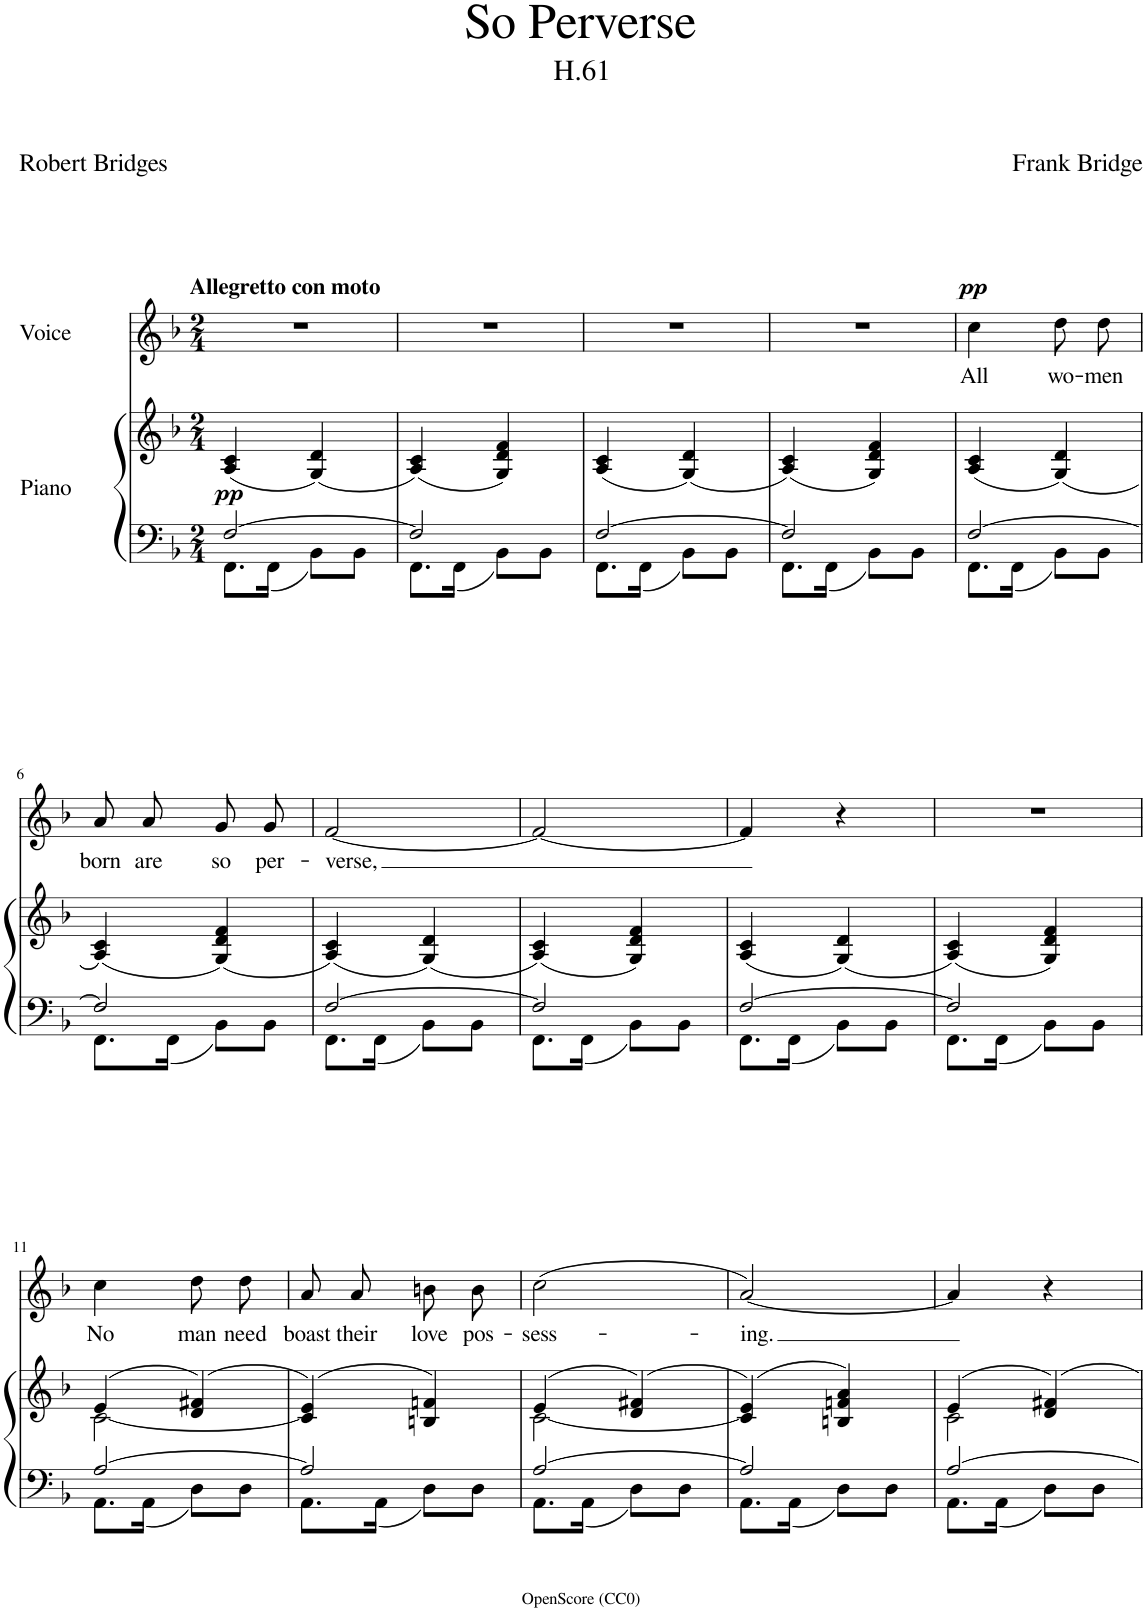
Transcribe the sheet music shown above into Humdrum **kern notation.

**kern	**kern	**dynam	**kern	**text	**dynam
*part2	*part2	*part2	*part1	*part1	*part1
*staff3	*staff2	*staff2/3	*staff1	*staff1	*staff1
*I"Piano	*	*	*I"Voice	*	*
*I'Pno	*	*	*	*	*
*clefF4	*clefG2	*	*clefG2	*	*
*k[b-]	*k[b-]	*	*k[b-]	*	*
*M2/4	*M2/4	*	*M2/4	*	*
=1	=1	=1	=1	=1	=1
*^	*	*	*	*	*
!	!	!	!	!LO:TX:a:B:t=Allegretto con moto	!	!
!	!	!	!LO:DY:b	!	!	!
[2F/	8.FF\L	(4A/ 4c/	pp	2r	.	.
.	16FF\Jk	.	.	.	.	.
.	8BB-\L	(4G/ 4d/)	.	.	.	.
.	8BB-\J	.	.	.	.	.
=2	=2	=2	=2	=2	=2	=2
2F/]	8.FF\L	(4A/ 4c/)	.	2r	.	.
.	16FF\Jk	.	.	.	.	.
.	8BB-\L	4G/ 4d/ 4f/)	.	.	.	.
.	8BB-\J	.	.	.	.	.
=3	=3	=3	=3	=3	=3	=3
[2F/	8.FF\L	(4A/ 4c/	.	2r	.	.
.	16FF\Jk	.	.	.	.	.
.	8BB-\L	(4G/ 4d/)	.	.	.	.
.	8BB-\J	.	.	.	.	.
=4	=4	=4	=4	=4	=4	=4
2F/]	8.FF\L	(4A/ 4c/)	.	2r	.	.
.	16FF\Jk	.	.	.	.	.
.	8BB-\L	4G/ 4d/ 4f/)	.	.	.	.
.	8BB-\J	.	.	.	.	.
=5	=5	=5	=5	=5	=5	=5
!	!	!	!	!	!LO:LY:b	!LO:DY:a
[2F/	8.FF\L	(4A/ 4c/	.	4cc\	All	pp
.	16FF\Jk	.	.	.	.	.
!	!	!	!	!	!LO:LY:b	!
.	8BB-\L	(4G/ 4d/)	.	8dd\L	wo-	.
!	!	!	!	!	!LO:LY:b	!
.	8BB-\J	.	.	8dd\J	-men	.
!!LO:LB:g=z
=6	=6	=6	=6	=6	=6	=6
!	!	!	!	!	!LO:LY:b	!
2F/]	8.FF\L	(4A/ 4c/)	.	8a/L	born	.
!	!	!	!	!	!LO:LY:b	!
.	.	.	.	8a/J	are	.
.	16FF\Jk	.	.	.	.	.
!	!	!	!	!	!LO:LY:b	!
.	8BB-\L	(4G/ 4d/ 4f/)	.	8g/L	so	.
!	!	!	!	!	!LO:LY:b	!
.	8BB-\J	.	.	8g/J	per-	.
=7	=7	=7	=7	=7	=7	=7
!	!	!	!	!	!LO:LY:b	!
[2F/	8.FF\L	(4A/ 4c/)	.	[2f/	-verse,	.
.	16FF\Jk	.	.	.	.	.
.	8BB-\L	(4G/ 4d/)	.	.	.	.
.	8BB-\J	.	.	.	.	.
=8	=8	=8	=8	=8	=8	=8
2F/]	8.FF\L	(4A/ 4c/)	.	2f/_	.	.
.	16FF\Jk	.	.	.	.	.
.	8BB-\L	4G/ 4d/ 4f/)	.	.	.	.
.	8BB-\J	.	.	.	.	.
=9	=9	=9	=9	=9	=9	=9
[2F/	8.FF\L	(4A/ 4c/	.	4f/]	.	.
.	16FF\Jk	.	.	.	.	.
.	8BB-\L	(4G/ 4d/)	.	4r	.	.
.	8BB-\J	.	.	.	.	.
=10	=10	=10	=10	=10	=10	=10
2F/]	8.FF\L	(4A/ 4c/)	.	2r	.	.
.	16FF\Jk	.	.	.	.	.
.	8BB-\L	4G/ 4d/ 4f/)	.	.	.	.
.	8BB-\J	.	.	.	.	.
!!LO:LB:g=z
=11	=11	=11	=11	=11	=11	=11
*	*	*^	*	*	*	*
!	!	!	!	!	!	!LO:LY:b	!
[2A/	8.AA\L	(4e/	[2c\	.	4cc\	No	.
.	16AA\Jk	.	.	.	.	.	.
!	!	!	!	!	!	!LO:LY:b	!
.	8D\L	(4d/ 4f#X/)	.	.	8dd\L	man	.
!	!	!	!	!	!	!LO:LY:b	!
.	8D\J	.	.	.	8dd\J	need	.
*	*	*v	*v	*	*	*	*
=12	=12	=12	=12	=12	=12	=12
!	!	!	!	!	!LO:LY:b	!
2A/]	8.AA\L	(>4c/] 4e/)	.	8a/L	boast	.
!	!	!	!	!	!LO:LY:b	!
.	.	.	.	8a/J	their	.
.	16AA\Jk	.	.	.	.	.
!	!	!	!	!	!LO:LY:b	!
.	8D\L	4Bn/ 4fn/)	.	8bn\L	love	.
!	!	!	!	!	!LO:LY:b	!
.	8D\J	.	.	8b\J	pos-	.
=13	=13	=13	=13	=13	=13	=13
*	*	*^	*	*	*	*
!	!	!	!	!	!	!LO:LY:b	!
[2A/	8.AA\L	(4e/	[2c\	.	(2cc\	-sess-	.
.	16AA\Jk	.	.	.	.	.	.
.	8D\L	(4d/ 4f#X/)	.	.	.	.	.
.	8D\J	.	.	.	.	.	.
*	*	*v	*v	*	*	*	*
=14	=14	=14	=14	=14	=14	=14
!	!	!	!	!	!LO:LY:b	!
2A/]	8.AA\L	(>4c/] 4e/)	.	[2a/)	-ing.	.
.	16AA\Jk	.	.	.	.	.
.	8D\L	4Bn/ 4fn/ 4a/)	.	.	.	.
.	8D\J	.	.	.	.	.
=15	=15	=15	=15	=15	=15	=15
*	*	*^	*	*	*	*
[2A/	8.AA\L	(4e/	2c\	.	4a/]	.	.
.	16AA\Jk	.	.	.	.	.	.
.	8D\L	4d/ 4f#X/)	.	.	4r	.	.
.	8D\J	.	.	.	.	.	.
*v	*v	*	*	*	*	*	*
*	*v	*v	*	*	*	*
=	=	=	=	=	=
*-	*-	*-	*-	*-	*-
